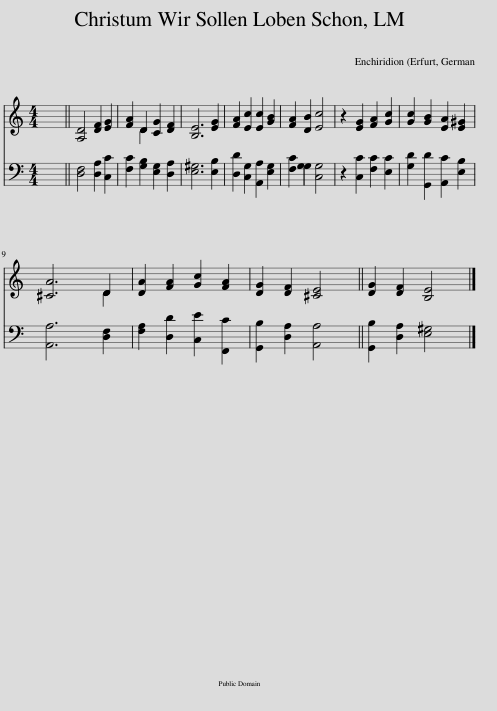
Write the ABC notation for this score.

X:1
%%score ( 1 2 ) ( 3 4 )
L:1/8
M:4/4
I:linebreak $
K:C
V:1 treble
V:2 treble
V:3 bass
V:4 bass
V:1
 x8 || [A,D]4 [DF]2 [EG]2 | [FA]2 D2 [CG]2 [DF]2 | [B,E]6 [EG]2 | [FA]2 [Ec]2 [Ec]2 [GB]2 | %5
 [FA]2 [DB]2 [Ec]4 | z2 [EG]2 [FA]2 [Gc]2 | [Gc]2 [GB]2 [EA]2 [E^G]2 |$ [^CA]6 D2 | [DA]2 [FA]2 [Gc]2 [FA]2 | %10
 [DG]2 [DF]2 [^CE]4 || [DG]2 [DF]2 [B,E]4 |] %12
V:2
 x8 || x8 | x2 D2 x4 | x8 | x8 | %5
 x8 | x8 | x8 |$ x6 D2 | x8 | %10
 x8 || x8 |] %12
V:3
 x8 || [D,F,]4 [D,A,]2 [C,C]2 | [F,C]2 [G,B,]2 [E,G,]2 [D,A,]2 | [E,^G,]6 [E,B,]2 | [D,D]2 [C,G,]2 [A,,A,]2 [E,G,]2 | %5
 [F,C]2 G,2 [C,G,]4 | z2 [C,C]2 [F,C]2 [E,C]2 | [G,D]2 [G,,D]2 [A,,C]2 [E,B,]2 |$ [A,,A,]6 [D,F,]2 | [F,A,]2 [D,D]2 [C,E]2 [F,,C]2 | %10
 [G,,B,]2 [D,A,]2 [A,,A,]4 || [G,,B,]2 [D,A,]2 [E,^G,]4 |] %12
V:4
 x8 || x8 | x8 | x8 | x8 | %5
 x2 G,2 x4 | x8 | x8 |$ x8 | x8 | %10
 x8 || x8 |] %12
